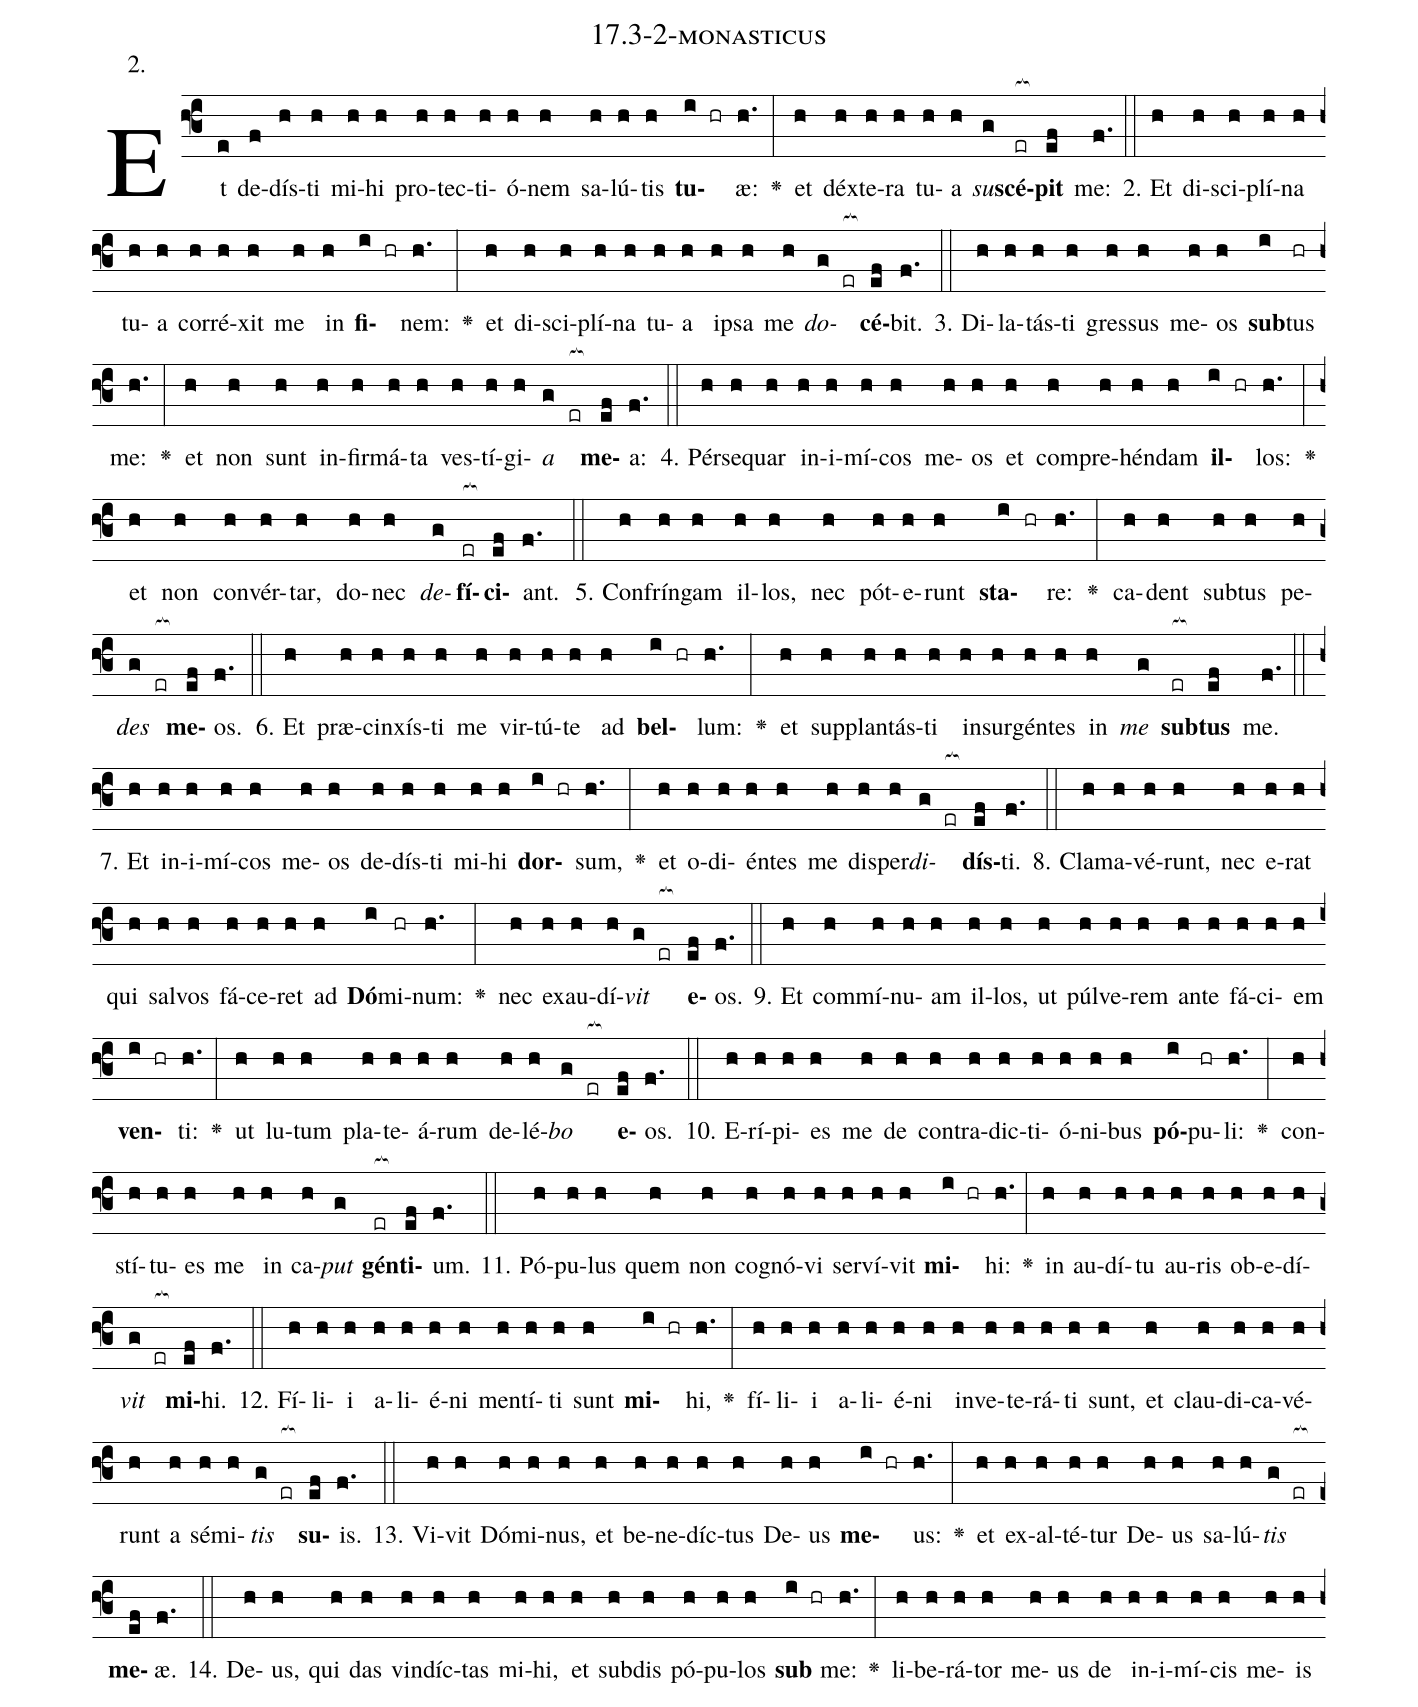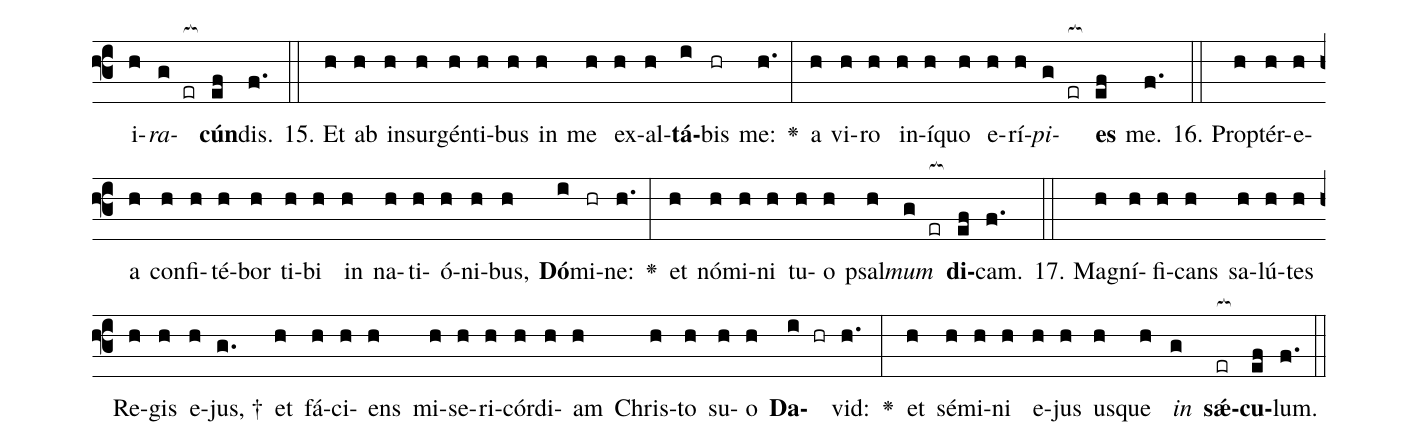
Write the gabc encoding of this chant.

name: 17.3-2-monasticus;
annotation: 2.;
%%
(f3)Et(e) de(f)dís(h)ti(h) mi(h)hi(h) pro(h)tec(h)ti(h)ó(h)nem(h) sa(h)lú(h)tis(h) <b>tu</b>(i hr)æ:(h.) <v>\greheightstar</v>(:) et(h) déx(h)te(h)ra(h) tu(h)a(h) <i>su</i>(g)<b>scé</b>(er[ocb:1{])<b>pit</b>(ef[ocb:0}]) me:(f.) (::)
2. Et(h) di(h)sci(h)plí(h)na(h) tu(h)a(h) cor(h)ré(h)xit(h) me(h) in(h) <b>fi</b>(i hr)nem:(h.) <v>\greheightstar</v>(:) et(h) di(h)sci(h)plí(h)na(h) tu(h)a(h) ip(h)sa(h) me(h) <i>do</i>(g er[ocb:1{])<b>cé</b>(ef[ocb:0}])bit.(f.) (::)
3. Di(h)la(h)tás(h)ti(h) gres(h)sus(h) me(h)os(h) <b>sub</b>(i)tus(hr) me:(h.) <v>\greheightstar</v>(:) et(h) non(h) sunt(h) in(h)fir(h)má(h)ta(h) ves(h)tí(h)gi(h)<i>a</i>(g er[ocb:1{]) <b>me</b>(ef[ocb:0}])a:(f.) (::)
4. Pér(h)se(h)quar(h) in(h)i(h)mí(h)cos(h) me(h)os(h) et(h) com(h)pre(h)hén(h)dam(h) <b>il</b>(i hr)los:(h.) <v>\greheightstar</v>(:) et(h) non(h) con(h)vér(h)tar,(h) do(h)nec(h) <i>de</i>(g)<b>fí</b>(er[ocb:1{])<b>ci</b>(ef[ocb:0}])ant.(f.) (::)
5. Con(h)frín(h)gam(h) il(h)los,(h) nec(h) pót(h)e(h)runt(h) <b>sta</b>(i hr)re:(h.) <v>\greheightstar</v>(:) ca(h)dent(h) sub(h)tus(h) pe(h)<i>des</i>(g er[ocb:1{]) <b>me</b>(ef[ocb:0}])os.(f.) (::)
6. Et(h) præ(h)cin(h)xís(h)ti(h) me(h) vir(h)tú(h)te(h) ad(h) <b>bel</b>(i hr)lum:(h.) <v>\greheightstar</v>(:) et(h) sup(h)plan(h)tás(h)ti(h) in(h)sur(h)gén(h)tes(h) in(h) <i>me</i>(g) <b>sub</b>(er[ocb:1{])<b>tus</b>(ef[ocb:0}]) me.(f.) (::)
7. Et(h) in(h)i(h)mí(h)cos(h) me(h)os(h) de(h)dís(h)ti(h) mi(h)hi(h) <b>dor</b>(i hr)sum,(h.) <v>\greheightstar</v>(:) et(h) o(h)di(h)én(h)tes(h) me(h) dis(h)per(h)<i>di</i>(g er[ocb:1{])<b>dís</b>(ef[ocb:0}])ti.(f.) (::)
8. Cla(h)ma(h)vé(h)runt,(h) nec(h) e(h)rat(h) qui(h) sal(h)vos(h) fá(h)ce(h)ret(h) ad(h) <b>Dó</b>(i)mi(hr)num:(h.) <v>\greheightstar</v>(:) nec(h) ex(h)au(h)dí(h)<i>vit</i>(g er[ocb:1{]) <b>e</b>(ef[ocb:0}])os.(f.) (::)
9. Et(h) com(h)mí(h)nu(h)am(h) il(h)los,(h) ut(h) púl(h)ve(h)rem(h) an(h)te(h) fá(h)ci(h)em(h) <b>ven</b>(i hr)ti:(h.) <v>\greheightstar</v>(:) ut(h) lu(h)tum(h) pla(h)te(h)á(h)rum(h) de(h)lé(h)<i>bo</i>(g er[ocb:1{]) <b>e</b>(ef[ocb:0}])os.(f.) (::)
10. E(h)rí(h)pi(h)es(h) me(h) de(h) con(h)tra(h)dic(h)ti(h)ó(h)ni(h)bus(h) <b>pó</b>(i)pu(hr)li:(h.) <v>\greheightstar</v>(:) con(h)stí(h)tu(h)es(h) me(h) in(h) ca(h)<i>put</i>(g) <b>gén</b>(er[ocb:1{])<b>ti</b>(ef[ocb:0}])um.(f.) (::)
11. Pó(h)pu(h)lus(h) quem(h) non(h) co(h)gnó(h)vi(h) ser(h)ví(h)vit(h) <b>mi</b>(i hr)hi:(h.) <v>\greheightstar</v>(:) in(h) au(h)dí(h)tu(h) au(h)ris(h) ob(h)e(h)dí(h)<i>vit</i>(g er[ocb:1{]) <b>mi</b>(ef[ocb:0}])hi.(f.) (::)
12. Fí(h)li(h)i(h) a(h)li(h)é(h)ni(h) men(h)tí(h)ti(h) sunt(h) <b>mi</b>(i hr)hi,(h.) <v>\greheightstar</v>(:) fí(h)li(h)i(h) a(h)li(h)é(h)ni(h) in(h)ve(h)te(h)rá(h)ti(h) sunt,(h) et(h) clau(h)di(h)ca(h)vé(h)runt(h) a(h) sé(h)mi(h)<i>tis</i>(g er[ocb:1{]) <b>su</b>(ef[ocb:0}])is.(f.) (::)
13. Vi(h)vit(h) Dó(h)mi(h)nus,(h) et(h) be(h)ne(h)díc(h)tus(h) De(h)us(h) <b>me</b>(i hr)us:(h.) <v>\greheightstar</v>(:) et(h) ex(h)al(h)té(h)tur(h) De(h)us(h) sa(h)lú(h)<i>tis</i>(g er[ocb:1{]) <b>me</b>(ef[ocb:0}])æ.(f.) (::)
14. De(h)us,(h) qui(h) das(h) vin(h)díc(h)tas(h) mi(h)hi,(h) et(h) sub(h)dis(h) pó(h)pu(h)los(h) <b>sub</b>(i hr) me:(h.) <v>\greheightstar</v>(:) li(h)be(h)rá(h)tor(h) me(h)us(h) de(h) in(h)i(h)mí(h)cis(h) me(h)is(h) i(h)<i>ra</i>(g er[ocb:1{])<b>cún</b>(ef[ocb:0}])dis.(f.) (::)
15. Et(h) ab(h) in(h)sur(h)gén(h)ti(h)bus(h) in(h) me(h) ex(h)al(h)<b>tá</b>(i)bis(hr) me:(h.) <v>\greheightstar</v>(:) a(h) vi(h)ro(h) in(h)í(h)quo(h) e(h)rí(h)<i>pi</i>(g er[ocb:1{])<b>es</b>(ef[ocb:0}]) me.(f.) (::)
16. Prop(h)tér(h)e(h)a(h) con(h)fi(h)té(h)bor(h) ti(h)bi(h) in(h) na(h)ti(h)ó(h)ni(h)bus,(h) <b>Dó</b>(i)mi(hr)ne:(h.) <v>\greheightstar</v>(:) et(h) nó(h)mi(h)ni(h) tu(h)o(h) psal(h)<i>mum</i>(g er[ocb:1{]) <b>di</b>(ef[ocb:0}])cam.(f.) (::)
17. Ma(h)gní(h)fi(h)cans(h) sa(h)lú(h)tes(h) Re(h)gis(h) e(h)jus, †(g.) et(h) fá(h)ci(h)ens(h) mi(h)se(h)ri(h)cór(h)di(h)am(h) Chris(h)to(h) su(h)o(h) <b>Da</b>(i hr)vid:(h.) <v>\greheightstar</v>(:) et(h) sé(h)mi(h)ni(h) e(h)jus(h) us(h)que(h) <i>in</i>(g) <b>sǽ</b>(er[ocb:1{])<b>cu</b>(ef[ocb:0}])lum.(f.) (::)
